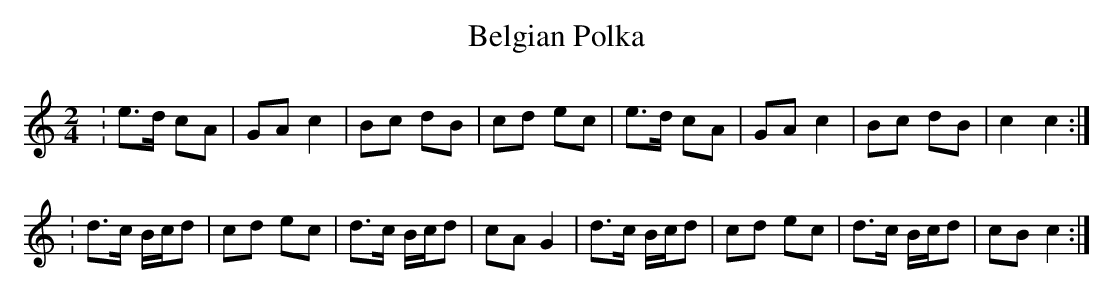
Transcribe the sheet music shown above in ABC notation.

X:1
T:Belgian Polka
L:1/8
M:2/4
K:C major
:e>d cA|GA c2|Bc dB|cd ec|e>d cA|GA c2|Bc dB|c2 c2:|
:d>c B/2c/2d|cd ec|d>c B/2c/2d|cA G2|d>c B/2c/2d|cd ec|d>c B/2c/2d|cB c2:|
